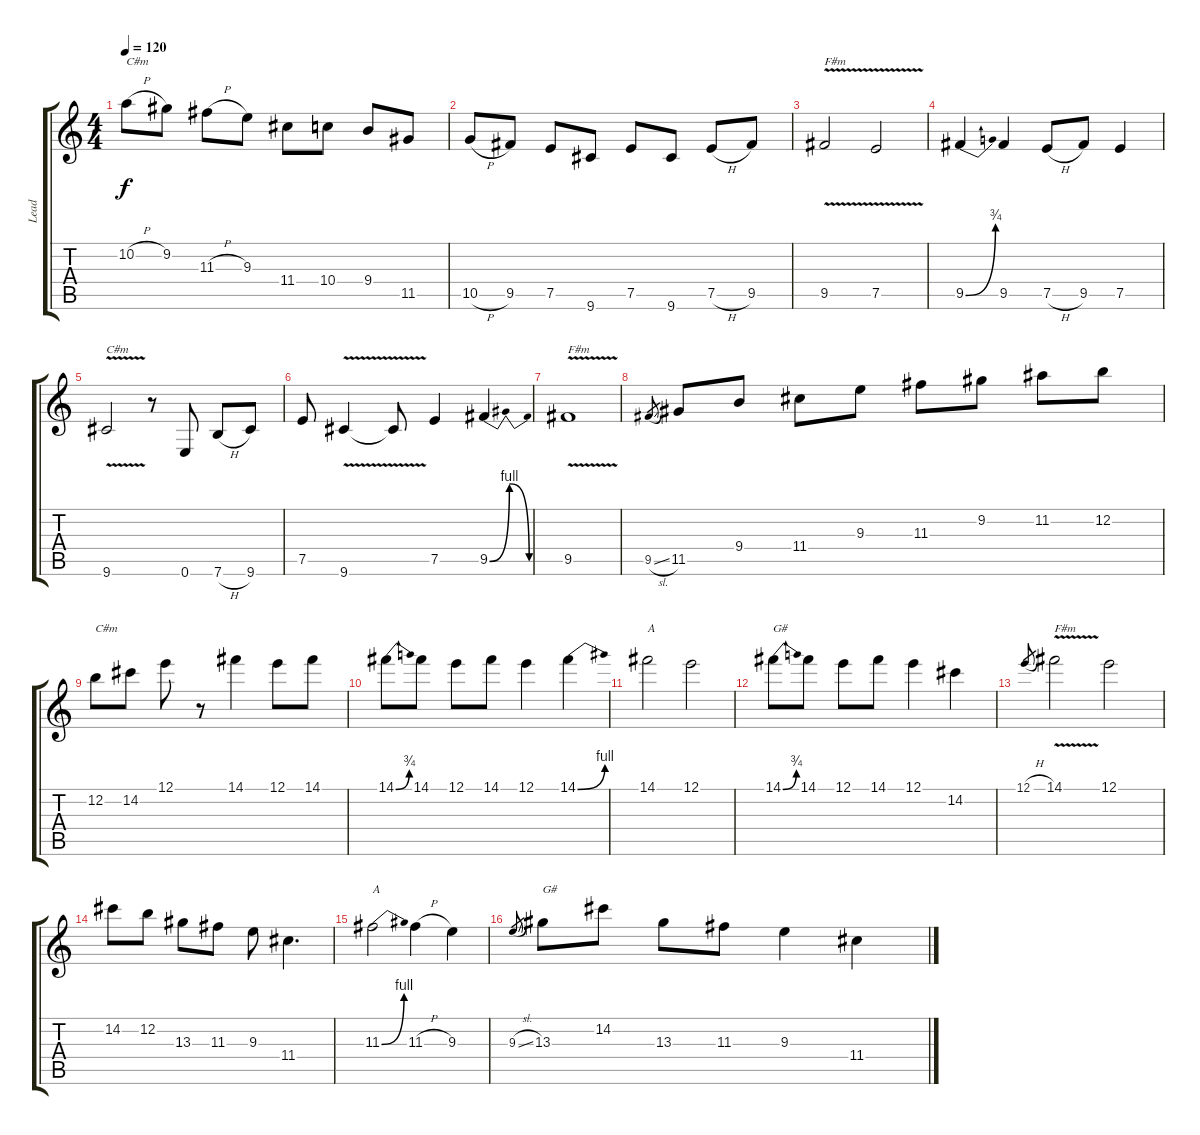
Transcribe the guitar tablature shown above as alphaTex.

\track ("Lead" "Lead") {instrument electricguitarjazz}
\staff {score tabs}
\tuning (E4 B3 G3 D3 A2 E2) {hide}
\ts (4 4)
\tempo 120
\clef g2
\ks c
10.2{h}.8{txt "C#m" dy f} 9.2.8 11.3{h}.8 9.3.8 11.4.8 10.4.8 9.4.8 11.5.8 |
10.5{h}.8 9.5.8 7.5.8 9.6.8 7.5.8 9.6.8 7.5{h}.8 9.5.8 |
9.5{v}.2{txt "F#m"} 7.5{v}.2 |
9.5{be (bend 0 0 60 3)}.4 9.5.4 7.5{h}.8 9.5.8 7.5.4 |
9.6{v}.2{txt "C#m"} r.8 0.6.8 7.6{h}.8 9.6.8 |
7.5.8 9.6{v}.4 9.6{t}.8 7.5.4 9.5{be (bendrelease 0 0 30 4 30 4 60 0)}.4 |
9.5{v}.1{txt "F#m"} |
9.5{sl}.8{gr} 11.5.8 9.4.8 11.4.8 9.3.8 11.3.8 9.2.8 11.2.8 12.2.8 |
12.2.8{txt "C#m"} 14.2.8 12.1.8 r.8 14.1.4 12.1.8 14.1.8 |
14.1{be (bend 0 0 60 3)}.8 14.1.8 12.1.8 14.1.8 12.1.4 14.1{be (bend 0 0 60 4)}.4 |
14.1.2{txt "A"} 12.1.2 |
14.1{be (bend 0 0 60 3)}.8{txt "G#"} 14.1.8 12.1.8 14.1.8 12.1.4 14.2.4 |
12.1{h}.8{gr} 14.1{v}.2{txt "F#m"} 12.1.2 |
14.2.8 12.2.8 13.3.8 11.3.8 9.3.8 11.4.4{d} |
11.3{be (bend 0 0 60 4)}.2{txt "A"} 11.3{h}.4 9.3.4 |
9.3{sl}.8{gr} 13.3.8{txt "G#"} 14.2.8 13.3.8 11.3.8 9.3.4 11.4.4
